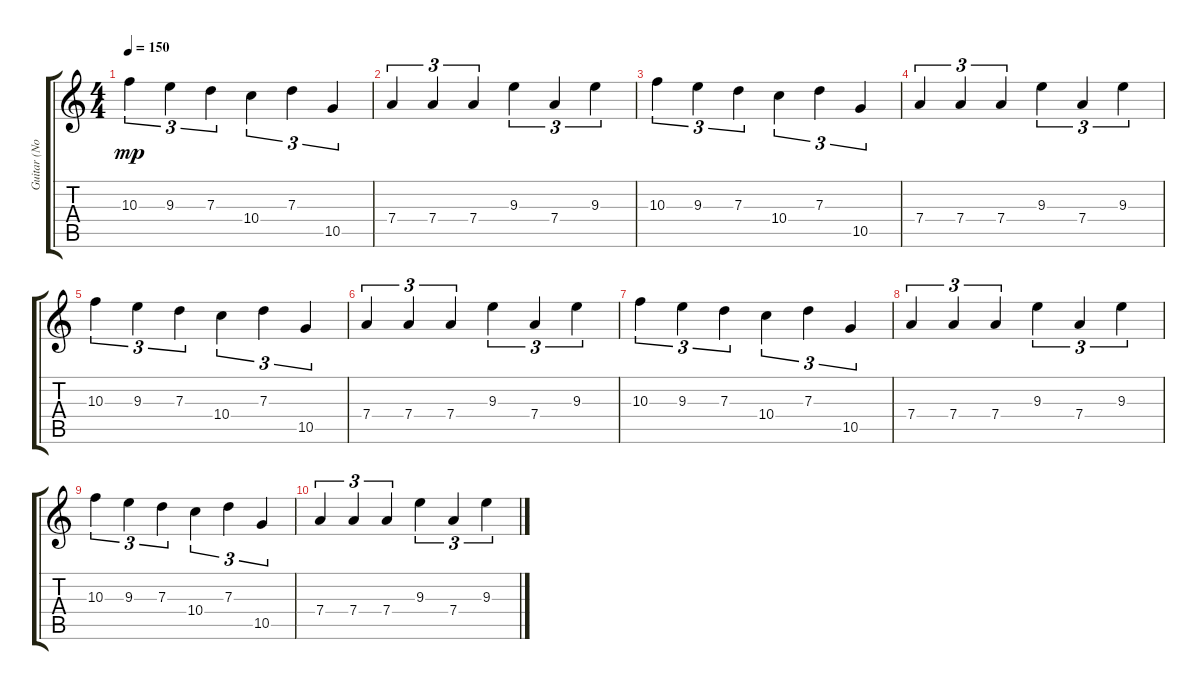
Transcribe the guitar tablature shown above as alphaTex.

\track ("Guitar (Nocturno Culto)" "Guitar (No") {instrument distortionguitar}
\staff {score tabs}
\tuning (E4 B3 G3 D3 A2 E2) {hide}
\ts (4 4)
\tempo 150
\clef g2
\ks c
10.3.4{tu (3 2) dy mp} 9.3.4{tu (3 2)} 7.3.4{tu (3 2)} 10.4.4{tu (3 2)} 7.3.4{tu (3 2)} 10.5.4{tu (3 2)} |
7.4.4{tu (3 2)} 7.4.4{tu (3 2)} 7.4.4{tu (3 2)} 9.3.4{tu (3 2)} 7.4.4{tu (3 2)} 9.3.4{tu (3 2)} |
10.3.4{tu (3 2)} 9.3.4{tu (3 2)} 7.3.4{tu (3 2)} 10.4.4{tu (3 2)} 7.3.4{tu (3 2)} 10.5.4{tu (3 2)} |
7.4.4{tu (3 2)} 7.4.4{tu (3 2)} 7.4.4{tu (3 2)} 9.3.4{tu (3 2)} 7.4.4{tu (3 2)} 9.3.4{tu (3 2)} |
10.3.4{tu (3 2)} 9.3.4{tu (3 2)} 7.3.4{tu (3 2)} 10.4.4{tu (3 2)} 7.3.4{tu (3 2)} 10.5.4{tu (3 2)} |
7.4.4{tu (3 2)} 7.4.4{tu (3 2)} 7.4.4{tu (3 2)} 9.3.4{tu (3 2)} 7.4.4{tu (3 2)} 9.3.4{tu (3 2)} |
10.3.4{tu (3 2)} 9.3.4{tu (3 2)} 7.3.4{tu (3 2)} 10.4.4{tu (3 2)} 7.3.4{tu (3 2)} 10.5.4{tu (3 2)} |
7.4.4{tu (3 2)} 7.4.4{tu (3 2)} 7.4.4{tu (3 2)} 9.3.4{tu (3 2)} 7.4.4{tu (3 2)} 9.3.4{tu (3 2)} |
10.3.4{tu (3 2)} 9.3.4{tu (3 2)} 7.3.4{tu (3 2)} 10.4.4{tu (3 2)} 7.3.4{tu (3 2)} 10.5.4{tu (3 2)} |
7.4.4{tu (3 2)} 7.4.4{tu (3 2)} 7.4.4{tu (3 2)} 9.3.4{tu (3 2)} 7.4.4{tu (3 2)} 9.3.4{tu (3 2)}
